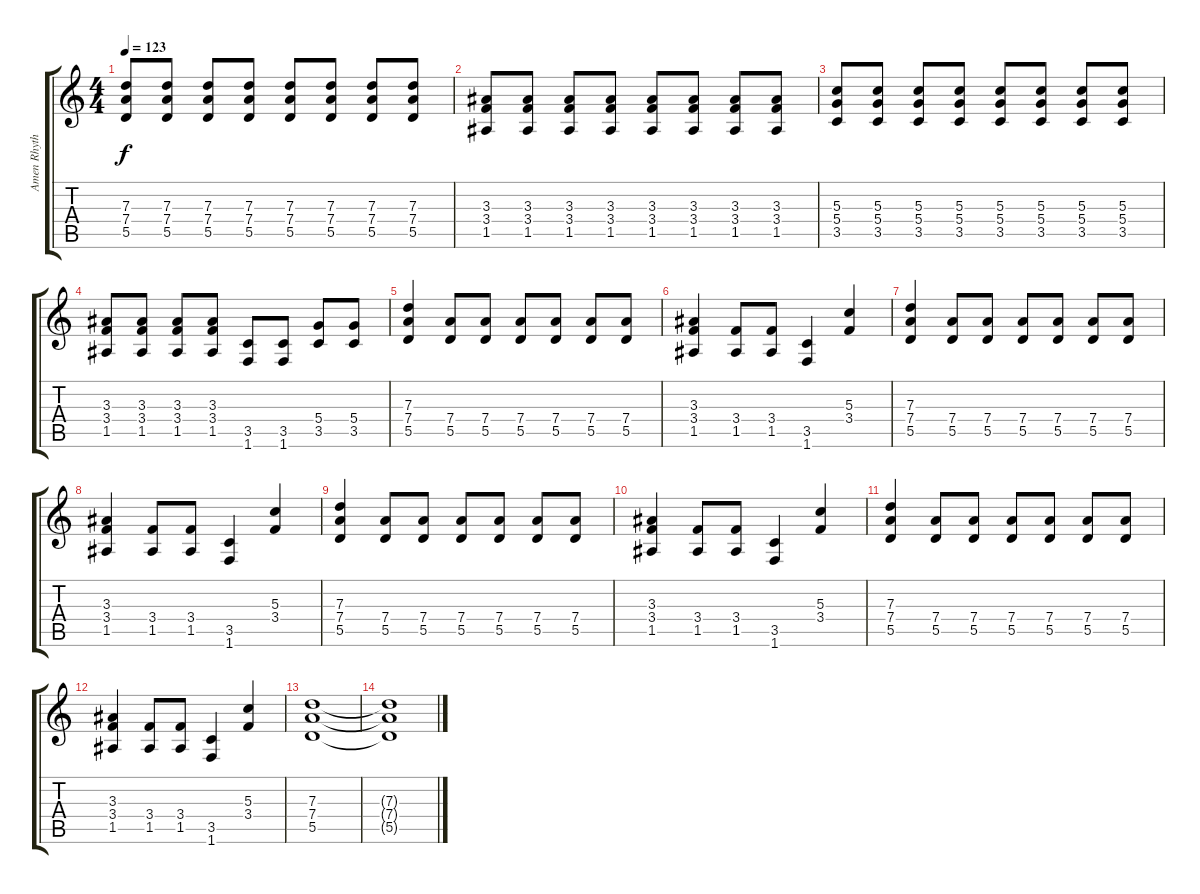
\track ("Amen Rhythm" "Amen Rhyth") {instrument overdrivenguitar}
\staff {score tabs}
\tuning (E4 B3 G3 D3 A2 E2) {hide}
\ts (4 4)
\tempo 123
\clef g2
\ks c
(7.3 7.4 5.5).8{dy f} (7.3 7.4 5.5).8 (7.3 7.4 5.5).8 (7.3 7.4 5.5).8 (7.3 7.4 5.5).8 (7.3 7.4 5.5).8 (7.3 7.4 5.5).8 (7.3 7.4 5.5).8 |
(3.3 3.4 1.5).8 (3.3 3.4 1.5).8 (3.3 3.4 1.5).8 (3.3 3.4 1.5).8 (3.3 3.4 1.5).8 (3.3 3.4 1.5).8 (3.3 3.4 1.5).8 (3.3 3.4 1.5).8 |
(5.3 5.4 3.5).8 (5.3 5.4 3.5).8 (5.3 5.4 3.5).8 (5.3 5.4 3.5).8 (5.3 5.4 3.5).8 (5.3 5.4 3.5).8 (5.3 5.4 3.5).8 (5.3 5.4 3.5).8 |
(3.3 3.4 1.5).8 (3.3 3.4 1.5).8 (3.3 3.4 1.5).8 (3.3 3.4 1.5).8 (3.5 1.6).8 (3.5 1.6).8 (5.4 3.5).8 (5.4 3.5).8 |
(7.3 7.4 5.5).4 (7.4 5.5).8 (7.4 5.5).8 (7.4 5.5).8 (7.4 5.5).8 (7.4 5.5).8 (7.4 5.5).8 |
(3.3 3.4 1.5).4 (3.4 1.5).8 (3.4 1.5).8 (3.5 1.6).4 (5.3 3.4).4 |
(7.3 7.4 5.5).4 (7.4 5.5).8 (7.4 5.5).8 (7.4 5.5).8 (7.4 5.5).8 (7.4 5.5).8 (7.4 5.5).8 |
(3.3 3.4 1.5).4 (3.4 1.5).8 (3.4 1.5).8 (3.5 1.6).4 (5.3 3.4).4 |
(7.3 7.4 5.5).4 (7.4 5.5).8 (7.4 5.5).8 (7.4 5.5).8 (7.4 5.5).8 (7.4 5.5).8 (7.4 5.5).8 |
(3.3 3.4 1.5).4 (3.4 1.5).8 (3.4 1.5).8 (3.5 1.6).4 (5.3 3.4).4 |
(7.3 7.4 5.5).4 (7.4 5.5).8 (7.4 5.5).8 (7.4 5.5).8 (7.4 5.5).8 (7.4 5.5).8 (7.4 5.5).8 |
(3.3 3.4 1.5).4 (3.4 1.5).8 (3.4 1.5).8 (3.5 1.6).4 (5.3 3.4).4 |
(7.3 7.4 5.5).1 |
(7.3{t} 7.4{t} 5.5{t}).1
